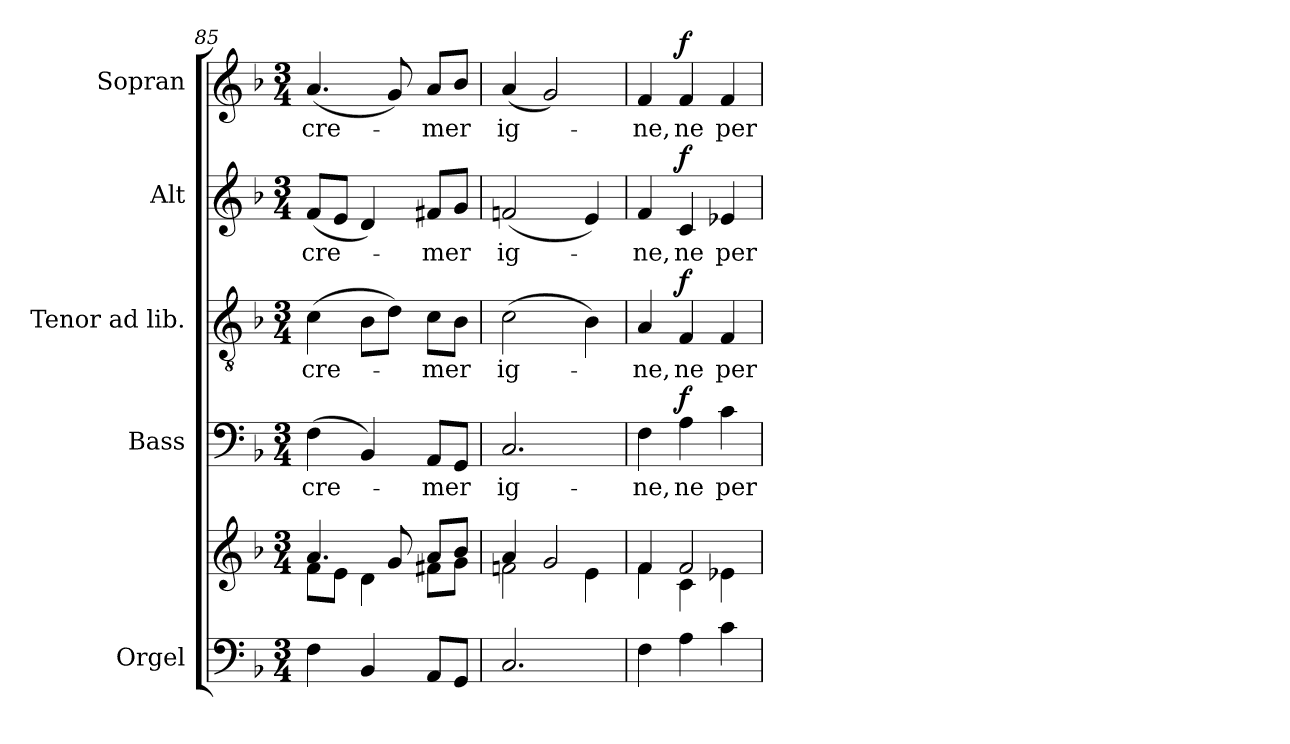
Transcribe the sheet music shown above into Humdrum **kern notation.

**kern	**kern	**kern	**text	**dynam	**kern	**text	**dynam	**kern	**text	**dynam	**kern	**text	**dynam
*part5	*part5	*part4	*part4	*part4	*part3	*part3	*part3	*part2	*part2	*part2	*part1	*part1	*part1
*staff6	*staff5	*staff4	*staff4	*staff4	*staff3	*staff3	*staff3	*staff2	*staff2	*staff2	*staff1	*staff1	*staff1
*I"Orgel	*	*I"Bass	*	*	*I"Tenor ad lib.	*	*	*I"Alt	*	*	*I"Sopran	*	*
*I'Org.	*	*I'B	*	*	*I'T	*	*	*I'A	*	*	*I'S	*	*
*clefF4	*clefG2	*clefF4	*	*	*clefGv2	*	*	*clefG2	*	*	*clefG2	*	*
*k[b-]	*k[b-]	*k[b-]	*	*	*k[b-]	*	*	*k[b-]	*	*	*k[b-]	*	*
*F:	*F:	*F:	*	*	*F:	*	*	*F:	*	*	*F:	*	*
*M3/4	*M3/4	*M3/4	*	*	*M3/4	*	*	*M3/4	*	*	*M3/4	*	*
=85	=85	=85	=85	=85	=85	=85	=85	=85	=85	=85	=85	=85	=85
*	*^	*	*	*	*	*	*	*	*	*	*	*	*
!	!	!	!	!LO:LY:b	!	!	!LO:LY:b	!	!	!LO:LY:b	!	!	!LO:LY:b	!
4F\	4.a/	8f\L	(>4F\	cre-	.	(>4c\	cre-	.	(<8f/L	cre-	.	(<4.a/	cre-	.
.	.	8e\J	.	.	.	.	.	.	8e/J	.	.	.	.	.
4BB-/	.	4d\	4BB-/)	.	.	8B-\L	.	.	4d/)	.	.	.	.	.
.	8g/	.	.	.	.	8d\J)	.	.	.	.	.	8g/)	.	.
!	!	!	!	!LO:LY:b	!	!	!LO:LY:b	!	!	!LO:LY:b	!	!	!LO:LY:b	!
8AA/L	8a/L	8f#X\L	8AA/L	-mer	.	8c\L	-mer	.	8f#X/L	-mer	.	8a/L	-mer	.
8GG/J	8b-/J	8g\J	8GG/J	.	.	8B-\J	.	.	8g/J	.	.	8b-/J	.	.
=86	=86	=86	=86	=86	=86	=86	=86	=86	=86	=86	=86	=86	=86	=86
!	!	!	!	!LO:LY:b	!	!	!LO:LY:b	!	!	!LO:LY:b	!	!	!LO:LY:b	!
2.C/	4a/	2fn\	2.C/	ig-	.	(>2c\	ig-	.	(<2fn/	ig-	.	(<4a/	ig-	.
.	2g/	.	.	.	.	.	.	.	.	.	.	2g/)	.	.
.	.	4e\	.	.	.	4B-\)	.	.	4e/)	.	.	.	.	.
!!LO:PB:g=z
=87	=87	=87	=87	=87	=87	=87	=87	=87	=87	=87	=87	=87	=87	=87
!	!	!	!	!LO:LY:b	!	!	!LO:LY:b	!	!	!LO:LY:b	!	!	!LO:LY:b	!
4F\	4f/	4f\	4F\	-ne,	.	4A/	-ne,	.	4f/	-ne,	.	4f/	-ne,	.
!	!	!	!	!LO:LY:b	!LO:DY:a	!	!LO:LY:b	!LO:DY:a	!	!LO:LY:b	!LO:DY:a	!	!LO:LY:b	!LO:DY:a
4A\	2f/	4c\	4A\	ne	f	4F/	ne	f	4c/	ne	f	4f/	ne	f
!	!	!	!	!LO:LY:b	!	!	!LO:LY:b	!	!	!LO:LY:b	!	!	!LO:LY:b	!
4c\	.	4e-X\	4c\	per-	.	4F/	per-	.	4e-X/	per-	.	4f/	per-	.
*	*v	*v	*	*	*	*	*	*	*	*	*	*	*	*
=	=	=	=	=	=	=	=	=	=	=	=	=	=
*-	*-	*-	*-	*-	*-	*-	*-	*-	*-	*-	*-	*-	*-
